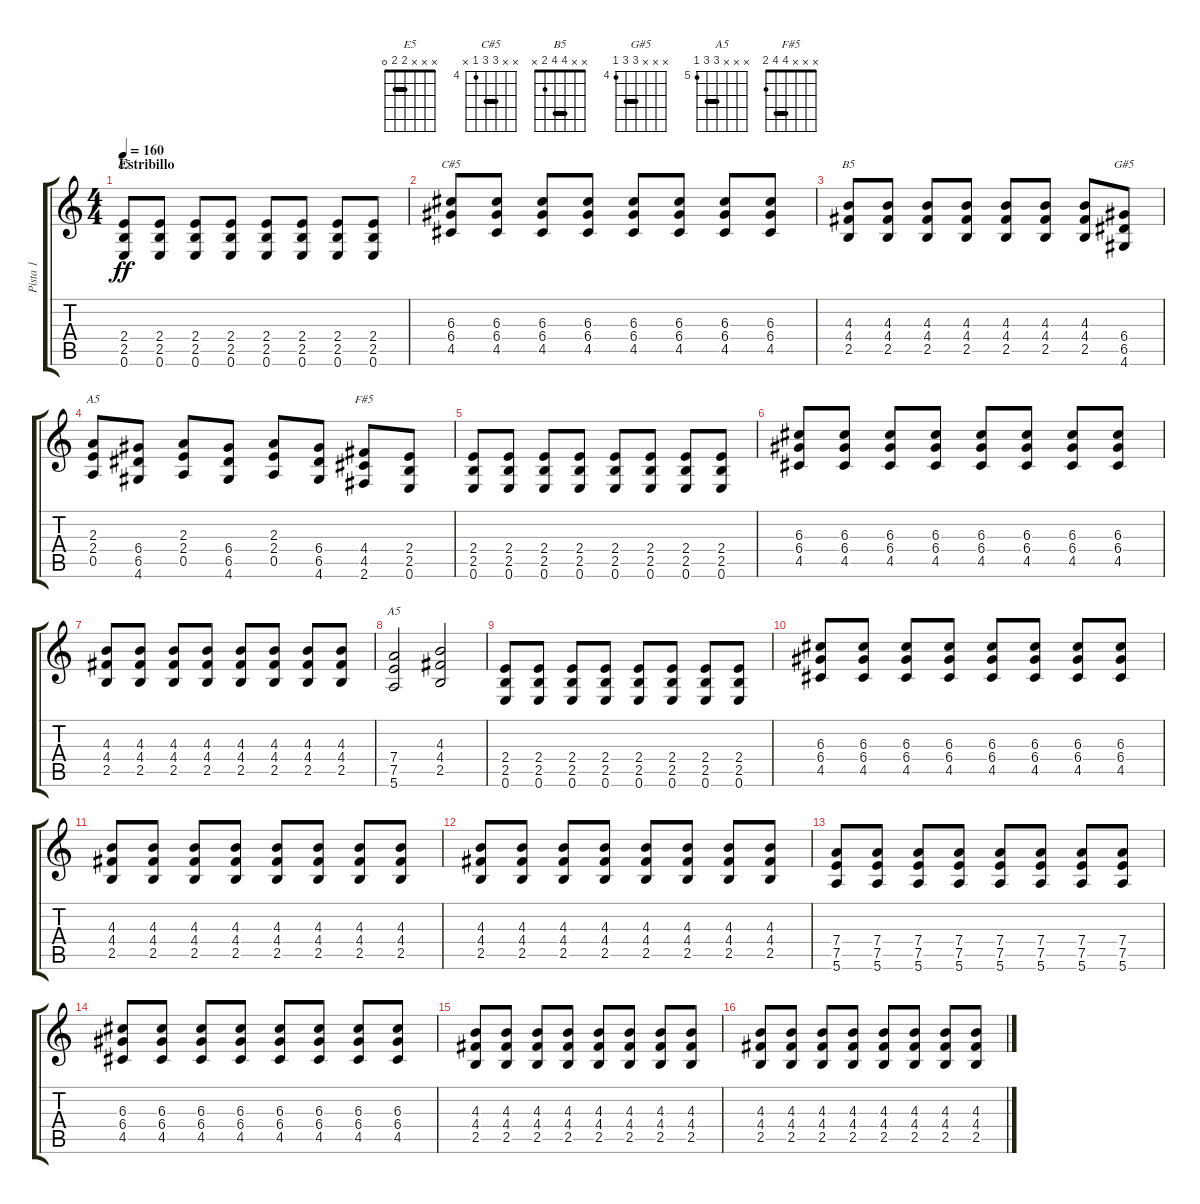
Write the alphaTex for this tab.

\track ("Pista 1" "Pista 1") {instrument distortionguitar}
\staff {score tabs}
\tuning (E4 B3 G3 D3 A2 E2) {hide}
\chord ("E5" x x x 2 2 0) {barre 2}
\chord ("C#5" x x 6 6 4 x) {firstfret 4 barre 6}
\chord ("B5" x x 4 4 2 x) {barre 4}
\chord ("G#5" x x x 6 6 4) {firstfret 4 barre 6}
\chord ("A5" x x 2 2 0 x) {barre 2}
\chord ("F#5" x x x 4 4 2) {barre 4}
\chord ("A5" x x x 7 7 5) {firstfret 5 barre 7}
\ts (4 4)
\section ("" "Estribillo")
\tempo 160
\clef g2
\ks c
(2.4 2.5 0.6).8{ch "E5" dy ff} (2.4 2.5 0.6).8 (2.4 2.5 0.6).8 (2.4 2.5 0.6).8 (2.4 2.5 0.6).8 (2.4 2.5 0.6).8 (2.4 2.5 0.6).8 (2.4 2.5 0.6).8 |
(6.3 6.4 4.5).8{ch "C#5"} (6.3 6.4 4.5).8 (6.3 6.4 4.5).8 (6.3 6.4 4.5).8 (6.3 6.4 4.5).8 (6.3 6.4 4.5).8 (6.3 6.4 4.5).8 (6.3 6.4 4.5).8 |
(4.3 4.4 2.5).8{ch "B5"} (4.3 4.4 2.5).8 (4.3 4.4 2.5).8 (4.3 4.4 2.5).8 (4.3 4.4 2.5).8 (4.3 4.4 2.5).8 (4.3 4.4 2.5).8 (6.4 6.5 4.6).8{ch "G#5"} |
(2.3 2.4 0.5).8{ch "A5"} (6.4 6.5 4.6).8 (2.3 2.4 0.5).8 (6.4 6.5 4.6).8 (2.3 2.4 0.5).8 (6.4 6.5 4.6).8 (4.4 4.5 2.6).8{ch "F#5"} (2.4 2.5 0.6).8 |
(2.4 2.5 0.6).8 (2.4 2.5 0.6).8 (2.4 2.5 0.6).8 (2.4 2.5 0.6).8 (2.4 2.5 0.6).8 (2.4 2.5 0.6).8 (2.4 2.5 0.6).8 (2.4 2.5 0.6).8 |
(6.3 6.4 4.5).8 (6.3 6.4 4.5).8 (6.3 6.4 4.5).8 (6.3 6.4 4.5).8 (6.3 6.4 4.5).8 (6.3 6.4 4.5).8 (6.3 6.4 4.5).8 (6.3 6.4 4.5).8 |
(4.3 4.4 2.5).8 (4.3 4.4 2.5).8 (4.3 4.4 2.5).8 (4.3 4.4 2.5).8 (4.3 4.4 2.5).8 (4.3 4.4 2.5).8 (4.3 4.4 2.5).8 (4.3 4.4 2.5).8 |
(7.4 7.5 5.6).2{ch "A5"} (4.3 4.4 2.5).2 |
(2.4 2.5 0.6).8 (2.4 2.5 0.6).8 (2.4 2.5 0.6).8 (2.4 2.5 0.6).8 (2.4 2.5 0.6).8 (2.4 2.5 0.6).8 (2.4 2.5 0.6).8 (2.4 2.5 0.6).8 |
(6.3 6.4 4.5).8 (6.3 6.4 4.5).8 (6.3 6.4 4.5).8 (6.3 6.4 4.5).8 (6.3 6.4 4.5).8 (6.3 6.4 4.5).8 (6.3 6.4 4.5).8 (6.3 6.4 4.5).8 |
(4.3 4.4 2.5).8 (4.3 4.4 2.5).8 (4.3 4.4 2.5).8 (4.3 4.4 2.5).8 (4.3 4.4 2.5).8 (4.3 4.4 2.5).8 (4.3 4.4 2.5).8 (4.3 4.4 2.5).8 |
(4.3 4.4 2.5).8 (4.3 4.4 2.5).8 (4.3 4.4 2.5).8 (4.3 4.4 2.5).8 (4.3 4.4 2.5).8 (4.3 4.4 2.5).8 (4.3 4.4 2.5).8 (4.3 4.4 2.5).8 |
(7.4 7.5 5.6).8 (7.4 7.5 5.6).8 (7.4 7.5 5.6).8 (7.4 7.5 5.6).8 (7.4 7.5 5.6).8 (7.4 7.5 5.6).8 (7.4 7.5 5.6).8 (7.4 7.5 5.6).8 |
(6.3 6.4 4.5).8 (6.3 6.4 4.5).8 (6.3 6.4 4.5).8 (6.3 6.4 4.5).8 (6.3 6.4 4.5).8 (6.3 6.4 4.5).8 (6.3 6.4 4.5).8 (6.3 6.4 4.5).8 |
(4.3 4.4 2.5).8 (4.3 4.4 2.5).8 (4.3 4.4 2.5).8 (4.3 4.4 2.5).8 (4.3 4.4 2.5).8 (4.3 4.4 2.5).8 (4.3 4.4 2.5).8 (4.3 4.4 2.5).8 |
(4.3 4.4 2.5).8 (4.3 4.4 2.5).8 (4.3 4.4 2.5).8 (4.3 4.4 2.5).8 (4.3 4.4 2.5).8 (4.3 4.4 2.5).8 (4.3 4.4 2.5).8 (4.3 4.4 2.5).8
